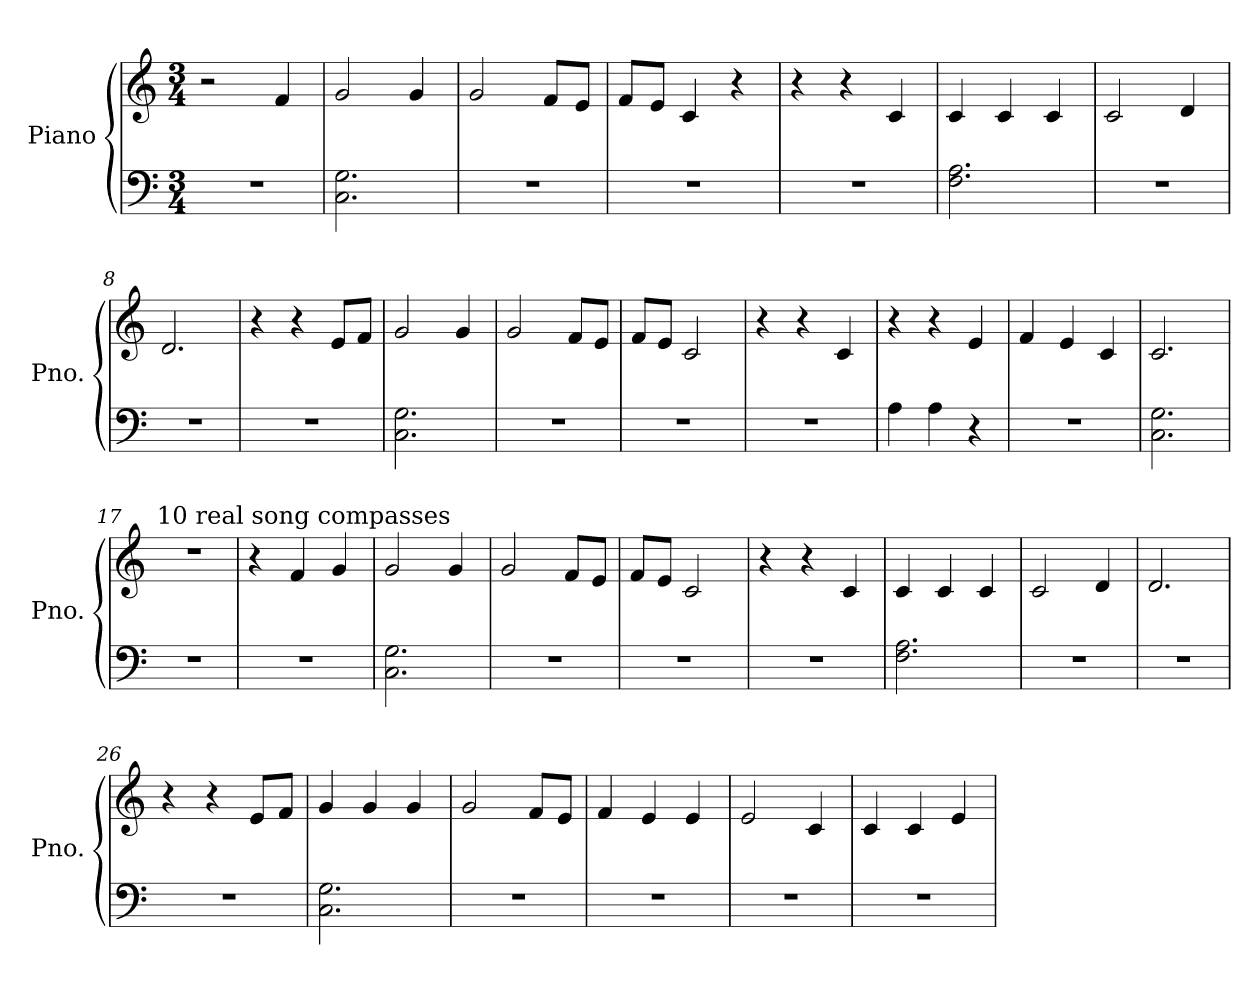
**kern	**kern
*part1	*part1
*staff2	*staff1
*I"Piano	*
*I'Pno.	*
*clefF4	*clefG2
*k[]	*k[]
*M3/4	*M3/4
*MM178	*MM178
=1	=1
2.r	2r
.	4f/
=2	=2
2.C\ 2.G\	2g/
.	4g/
=3	=3
2.r	2g/
.	8f/L
.	8e/J
=4	=4
2.r	8f/L
.	8e/J
.	4c/
.	4r
=5	=5
2.r	4r
.	4r
.	4c/
=6	=6
2.F\ 2.A\	4c/
.	4c/
.	4c/
=7	=7
2.r	2c/
.	4d/
=8	=8
2.r	2.d/
=9	=9
2.r	4r
.	4r
.	8e/L
.	8f/J
=10	=10
2.C\ 2.G\	2g/
.	4g/
=11	=11
2.r	2g/
.	8f/L
.	8e/J
!!LO:LB:g=z
=12	=12
2.r	8f/L
.	8e/J
.	2c/
=13	=13
2.r	4r
.	4r
.	4c/
=14	=14
4A\	4r
4A\	4r
4r	4e/
=15	=15
2.r	4f/
.	4e/
.	4c/
=16	=16
2.C\ 2.G\	2.c/
=17	=17
!	!LO:TX:a:t=10 real song compasses
2.r	2.r
=18	=18
2.r	4r
.	4f/
.	4g/
=19	=19
2.C\ 2.G\	2g/
.	4g/
=20	=20
2.r	2g/
.	8f/L
.	8e/J
=21	=21
2.r	8f/L
.	8e/J
.	2c/
=22	=22
2.r	4r
.	4r
.	4c/
!!LO:LB:g=z
=23	=23
2.F\ 2.A\	4c/
.	4c/
.	4c/
=24	=24
2.r	2c/
.	4d/
=25	=25
2.r	2.d/
=26	=26
2.r	4r
.	4r
.	8e/L
.	8f/J
=27	=27
2.C\ 2.G\	4g/
.	4g/
.	4g/
=28	=28
2.r	2g/
.	8f/L
.	8e/J
=29	=29
2.r	4f/
.	4e/
.	4e/
=30	=30
2.r	2e/
.	4c/
=31	=31
2.r	4c/
.	4c/
.	4e/
=	=
*-	*-
